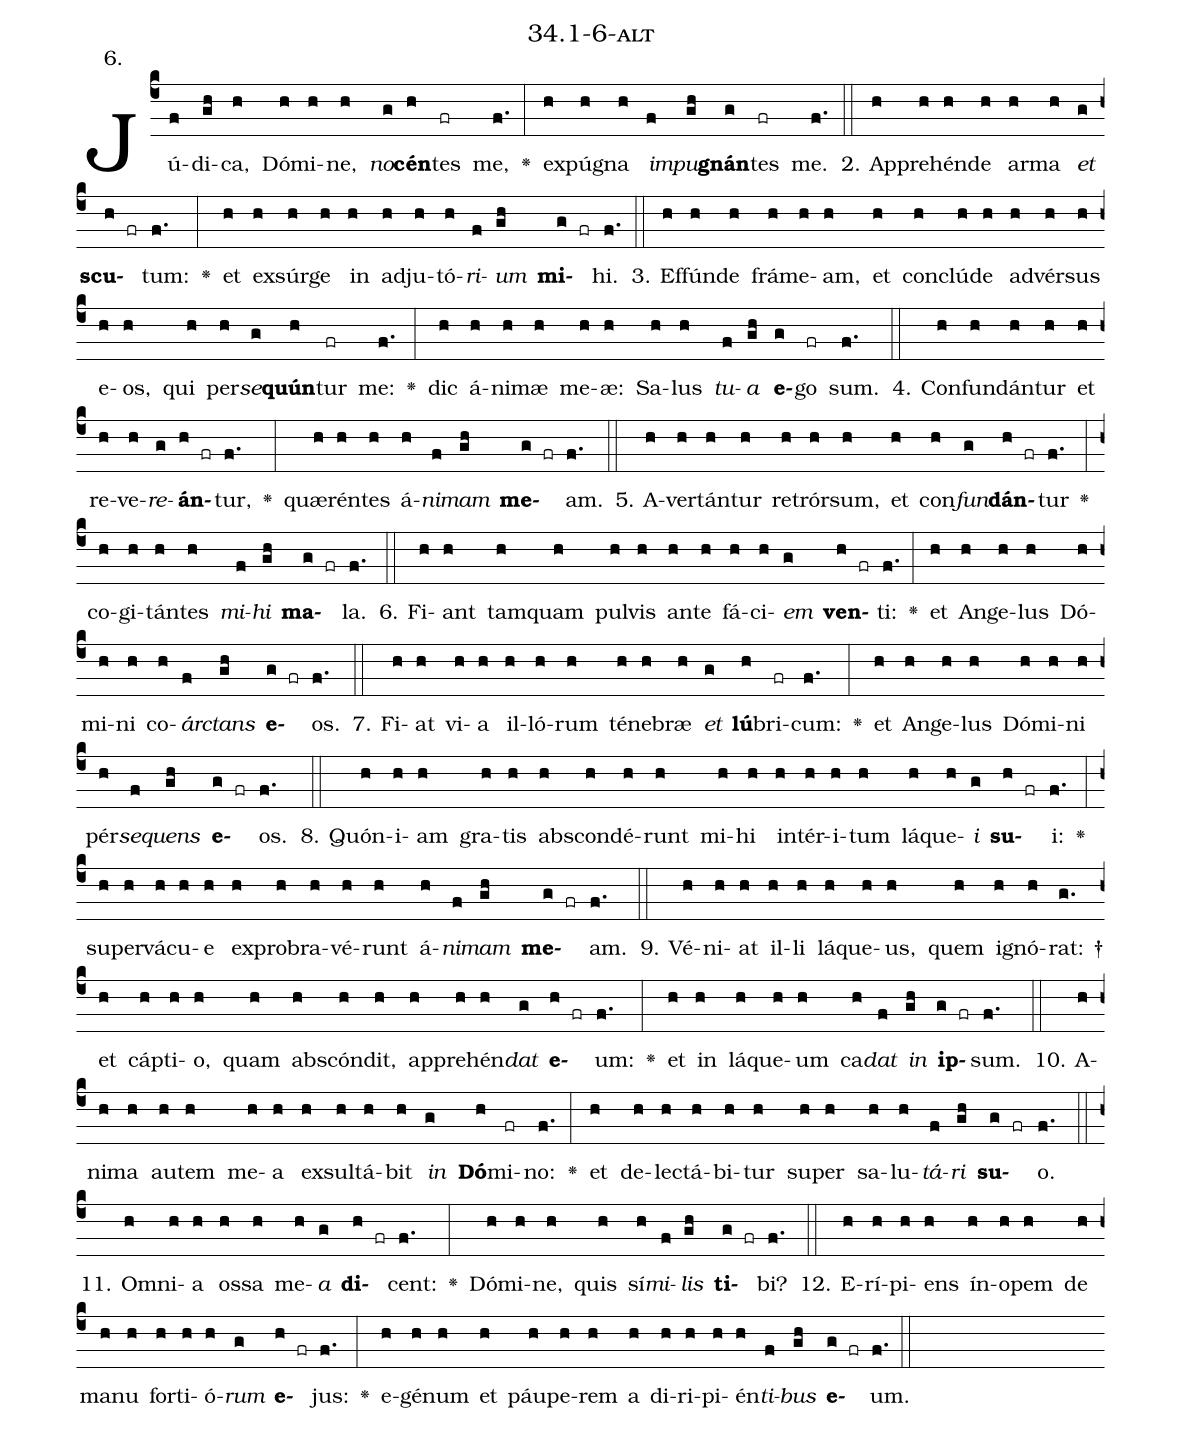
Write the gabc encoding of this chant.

name: 34.1-6-alt;
annotation: 6.;
%%
(c4)Jú(f)di(gh)ca,(h) Dó(h)mi(h)ne,(h) <i>no</i>(g)<b>cén</b>(h)tes(fr) me,(f.) <v>\greheightstar</v>(:) ex(h)pú(h)gna(h) <i>im</i>(f)<i>pu</i>(gh)<b>gnán</b>(g)tes(fr) me.(f.) (::)
2. Ap(h)pre(h)hén(h)de(h) ar(h)ma(h) <i>et</i>(g) <b>scu</b>(h fr)tum:(f.) <v>\greheightstar</v>(:) et(h) ex(h)súr(h)ge(h) in(h) ad(h)ju(h)tó(h)<i>ri</i>(f)<i>um</i>(gh) <b>mi</b>(g fr)hi.(f.) (::)
3. Ef(h)fún(h)de(h) frá(h)me(h)am,(h) et(h) con(h)clú(h)de(h) ad(h)vér(h)sus(h) e(h)os,(h) qui(h) per(h)<i>se</i>(g)<b>quún</b>(h)tur(fr) me:(f.) <v>\greheightstar</v>(:) dic(h) á(h)ni(h)mæ(h) me(h)æ:(h) Sa(h)lus(h) <i>tu</i>(f)<i>a</i>(gh) <b>e</b>(g)go(fr) sum.(f.) (::)
4. Con(h)fun(h)dán(h)tur(h) et(h) re(h)ve(h)<i>re</i>(g)<b>án</b>(h fr)tur,(f.) <v>\greheightstar</v>(:) quæ(h)rén(h)tes(h) á(h)<i>ni</i>(f)<i>mam</i>(gh) <b>me</b>(g fr)am.(f.) (::)
5. A(h)ver(h)tán(h)tur(h) re(h)trór(h)sum,(h) et(h) con(h)<i>fun</i>(g)<b>dán</b>(h fr)tur(f.) <v>\greheightstar</v>(:) co(h)gi(h)tán(h)tes(h) <i>mi</i>(f)<i>hi</i>(gh) <b>ma</b>(g fr)la.(f.) (::)
6. Fi(h)ant(h) tam(h)quam(h) pul(h)vis(h) an(h)te(h) fá(h)ci(h)<i>em</i>(g) <b>ven</b>(h fr)ti:(f.) <v>\greheightstar</v>(:) et(h) An(h)ge(h)lus(h) Dó(h)mi(h)ni(h) co(h)<i>árc</i>(f)<i>tans</i>(gh) <b>e</b>(g fr)os.(f.) (::)
7. Fi(h)at(h) vi(h)a(h) il(h)ló(h)rum(h) té(h)ne(h)bræ(h) <i>et</i>(g) <b>lú</b>(h)bri(fr)cum:(f.) <v>\greheightstar</v>(:) et(h) An(h)ge(h)lus(h) Dó(h)mi(h)ni(h) pér(h)<i>se</i>(f)<i>quens</i>(gh) <b>e</b>(g fr)os.(f.) (::)
8. Quón(h)i(h)am(h) gra(h)tis(h) abs(h)con(h)dé(h)runt(h) mi(h)hi(h) in(h)tér(h)i(h)tum(h) lá(h)que(h)<i>i</i>(g) <b>su</b>(h fr)i:(f.) <v>\greheightstar</v>(:) su(h)per(h)vá(h)cu(h)e(h) ex(h)pro(h)bra(h)vé(h)runt(h) á(h)<i>ni</i>(f)<i>mam</i>(gh) <b>me</b>(g fr)am.(f.) (::)
9. Vé(h)ni(h)at(h) il(h)li(h) lá(h)que(h)us,(h) quem(h) i(h)gnó(h)rat: †(g.) et(h) cáp(h)ti(h)o,(h) quam(h) abs(h)cón(h)dit,(h) ap(h)pre(h)hén(h)<i>dat</i>(g) <b>e</b>(h fr)um:(f.) <v>\greheightstar</v>(:) et(h) in(h) lá(h)que(h)um(h) ca(h)<i>dat</i>(f) <i>in</i>(gh) <b>ip</b>(g fr)sum.(f.) (::)
10. A(h)ni(h)ma(h) au(h)tem(h) me(h)a(h) ex(h)sul(h)tá(h)bit(h) <i>in</i>(g) <b>Dó</b>(h)mi(fr)no:(f.) <v>\greheightstar</v>(:) et(h) de(h)lec(h)tá(h)bi(h)tur(h) su(h)per(h) sa(h)lu(h)<i>tá</i>(f)<i>ri</i>(gh) <b>su</b>(g fr)o.(f.) (::)
11. Om(h)ni(h)a(h) os(h)sa(h) me(h)<i>a</i>(g) <b>di</b>(h fr)cent:(f.) <v>\greheightstar</v>(:) Dó(h)mi(h)ne,(h) quis(h) sí(h)<i>mi</i>(f)<i>lis</i>(gh) <b>ti</b>(g fr)bi?(f.) (::)
12. E(h)rí(h)pi(h)ens(h) ín(h)o(h)pem(h) de(h) ma(h)nu(h) for(h)ti(h)ó(h)<i>rum</i>(g) <b>e</b>(h fr)jus:(f.) <v>\greheightstar</v>(:) e(h)gé(h)num(h) et(h) páu(h)pe(h)rem(h) a(h) di(h)ri(h)pi(h)én(h)<i>ti</i>(f)<i>bus</i>(gh) <b>e</b>(g fr)um.(f.) (::)
